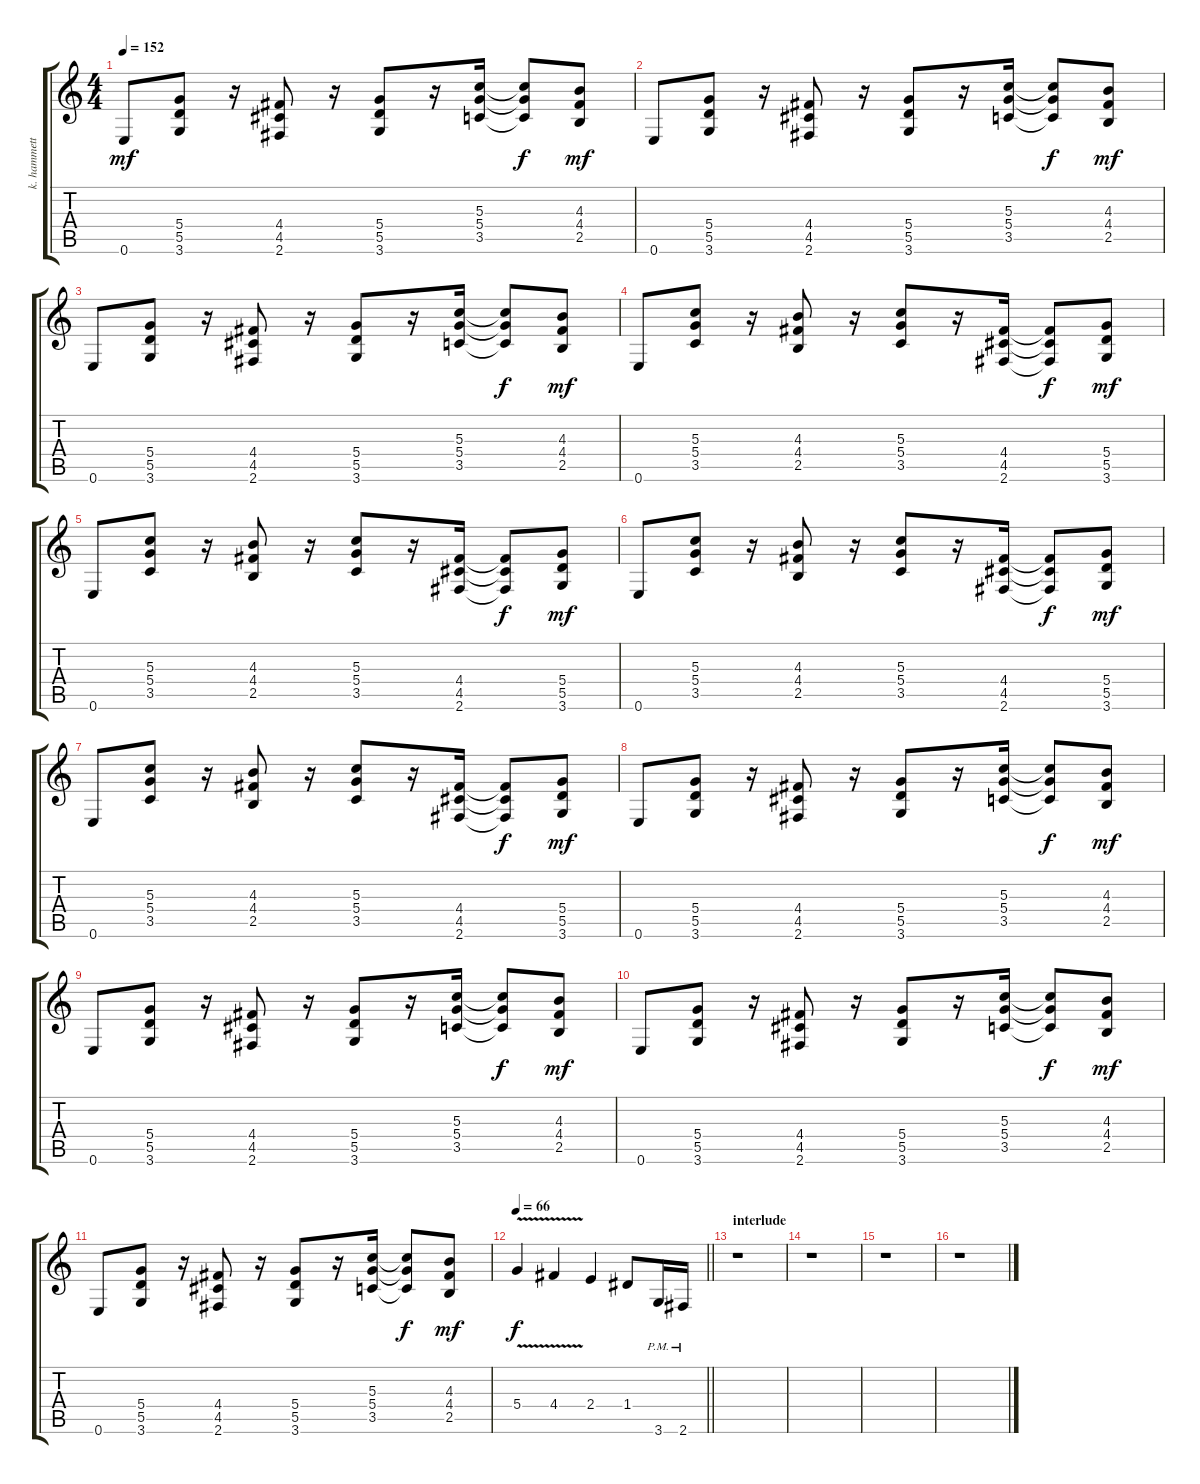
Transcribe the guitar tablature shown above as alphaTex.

\track ("k. hammett - rhythm guitar" "k. hammett") {instrument distortionguitar}
\staff {score tabs}
\tuning (E4 B3 G3 D3 A2 E2) {hide}
\ts (4 4)
\tempo 152
\clef g2
\ks c
0.6.8{dy mf} (5.4 5.5 3.6).8 r.16 (4.4 4.5 2.6).8 r.16 (5.4 5.5 3.6).8 r.16 (5.3 5.4 3.5).16 (5.3{t} 5.4{t} 3.5{t}).8{dy f} (4.3 4.4 2.5).8{dy mf} |
0.6.8 (5.4 5.5 3.6).8 r.16 (4.4 4.5 2.6).8 r.16 (5.4 5.5 3.6).8 r.16 (5.3 5.4 3.5).16 (5.3{t} 5.4{t} 3.5{t}).8{dy f} (4.3 4.4 2.5).8{dy mf} |
0.6.8 (5.4 5.5 3.6).8 r.16 (4.4 4.5 2.6).8 r.16 (5.4 5.5 3.6).8 r.16 (5.3 5.4 3.5).16 (5.3{t} 5.4{t} 3.5{t}).8{dy f} (4.3 4.4 2.5).8{dy mf} |
0.6.8 (5.3 5.4 3.5).8 r.16 (4.3 4.4 2.5).8 r.16 (5.3 5.4 3.5).8 r.16 (4.4 4.5 2.6).16 (4.4{t} 4.5{t} 2.6{t}).8{dy f} (5.4 5.5 3.6).8{dy mf} |
0.6.8 (5.3 5.4 3.5).8 r.16 (4.3 4.4 2.5).8 r.16 (5.3 5.4 3.5).8 r.16 (4.4 4.5 2.6).16 (4.4{t} 4.5{t} 2.6{t}).8{dy f} (5.4 5.5 3.6).8{dy mf} |
0.6.8 (5.3 5.4 3.5).8 r.16 (4.3 4.4 2.5).8 r.16 (5.3 5.4 3.5).8 r.16 (4.4 4.5 2.6).16 (4.4{t} 4.5{t} 2.6{t}).8{dy f} (5.4 5.5 3.6).8{dy mf} |
0.6.8 (5.3 5.4 3.5).8 r.16 (4.3 4.4 2.5).8 r.16 (5.3 5.4 3.5).8 r.16 (4.4 4.5 2.6).16 (4.4{t} 4.5{t} 2.6{t}).8{dy f} (5.4 5.5 3.6).8{dy mf} |
0.6.8 (5.4 5.5 3.6).8 r.16 (4.4 4.5 2.6).8 r.16 (5.4 5.5 3.6).8 r.16 (5.3 5.4 3.5).16 (5.3{t} 5.4{t} 3.5{t}).8{dy f} (4.3 4.4 2.5).8{dy mf} |
0.6.8 (5.4 5.5 3.6).8 r.16 (4.4 4.5 2.6).8 r.16 (5.4 5.5 3.6).8 r.16 (5.3 5.4 3.5).16 (5.3{t} 5.4{t} 3.5{t}).8{dy f} (4.3 4.4 2.5).8{dy mf} |
0.6.8 (5.4 5.5 3.6).8 r.16 (4.4 4.5 2.6).8 r.16 (5.4 5.5 3.6).8 r.16 (5.3 5.4 3.5).16 (5.3{t} 5.4{t} 3.5{t}).8{dy f} (4.3 4.4 2.5).8{dy mf} |
0.6.8 (5.4 5.5 3.6).8 r.16 (4.4 4.5 2.6).8 r.16 (5.4 5.5 3.6).8 r.16 (5.3 5.4 3.5).16 (5.3{t} 5.4{t} 3.5{t}).8{dy f} (4.3 4.4 2.5).8{dy mf} |
\tempo 66
\barLineRight lightlight
5.4{v}.4{dy f} 4.4{v}.4 2.4.4 1.4.8 3.6{pm}.16 2.6{pm}.16 |
\section ("" "interlude")
r.1 |
r.1 |
r.1 |
r.1
